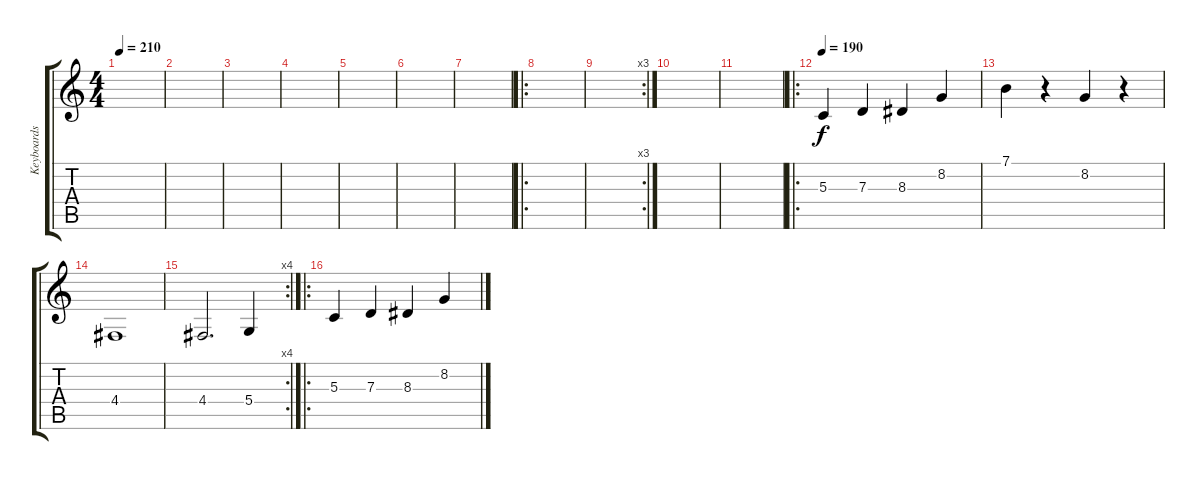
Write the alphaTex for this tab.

\track ("Keyboards" "Keyboards") {instrument synthstrings1}
\staff {score tabs}
\tuning (E4 B3 G3 D3 A2 E2) {hide}
\ts (4 4)
\tempo 210
\clef g2
\ks c
|
|
|
|
|
|
|
\ro
|
\rc 3
|
|
|
\ro
\tempo 190
5.3.4{instrument pizzicatostrings} 7.3.4 8.3.4 8.2.4 |
7.1.4 r.4 8.2.4 r.4 |
4.4.1 |
\rc 4
4.4.2{d} 5.4.4 |
\ro
5.3.4{instrument pizzicatostrings} 7.3.4 8.3.4 8.2.4
